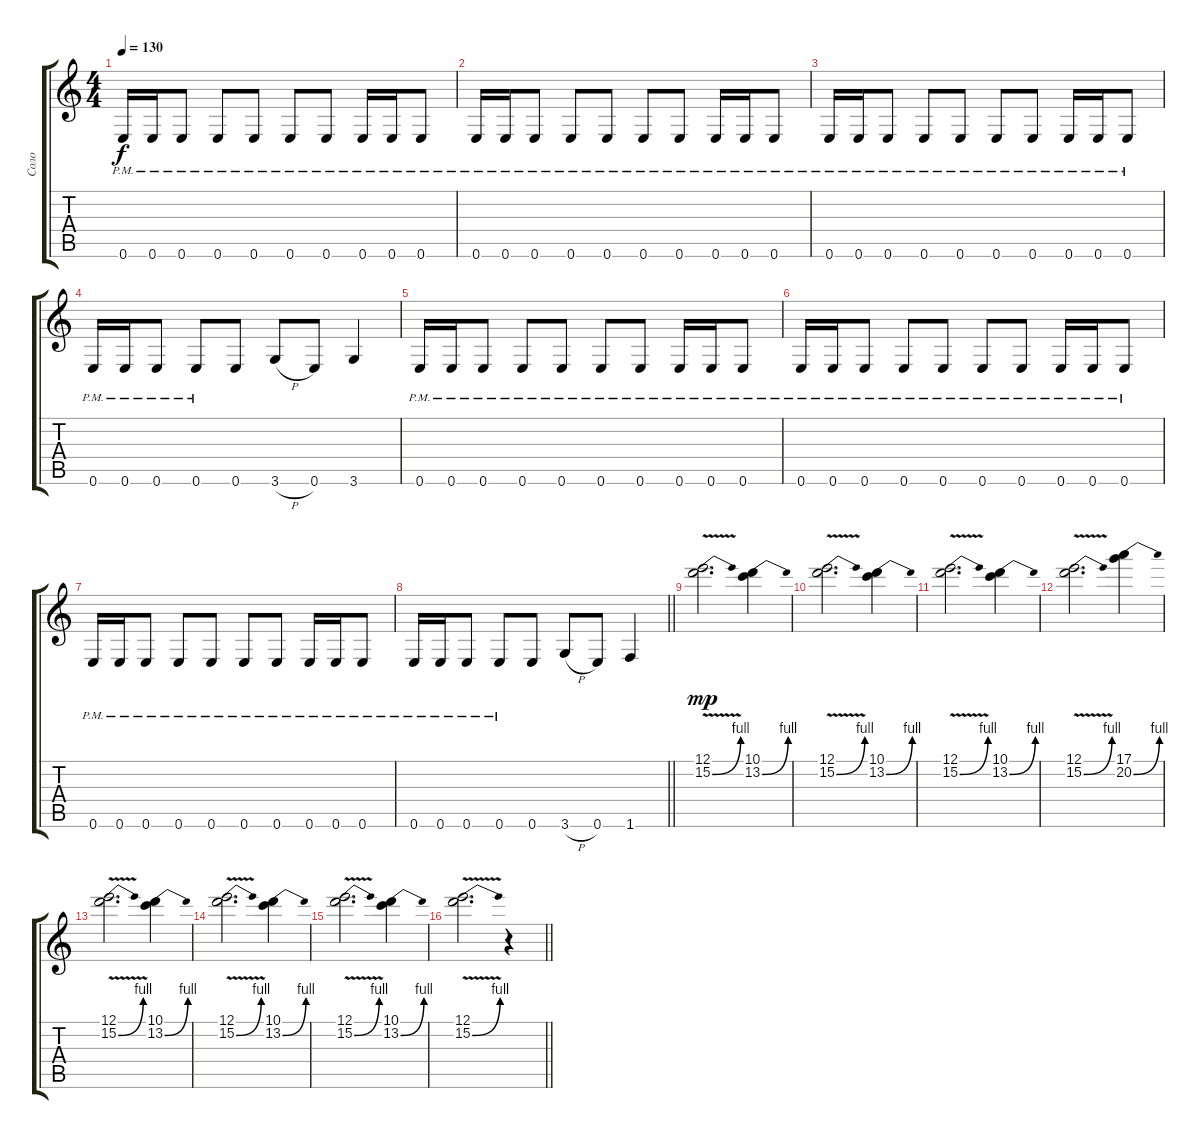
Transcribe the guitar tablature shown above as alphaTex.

\track ("Соло" "Соло") {instrument distortionguitar}
\staff {score tabs}
\tuning (E4 B3 G3 D3 A2 E2) {hide}
\ts (4 4)
\tempo 130
\clef g2
\ks c
0.6{pm}.16{dy f} 0.6{pm}.16 0.6{pm}.8 0.6{pm}.8 0.6{pm}.8 0.6{pm}.8 0.6{pm}.8 0.6{pm}.16 0.6{pm}.16 0.6{pm}.8 |
0.6{pm}.16 0.6{pm}.16 0.6{pm}.8 0.6{pm}.8 0.6{pm}.8 0.6{pm}.8 0.6{pm}.8 0.6{pm}.16 0.6{pm}.16 0.6{pm}.8 |
0.6{pm}.16 0.6{pm}.16 0.6{pm}.8 0.6{pm}.8 0.6{pm}.8 0.6{pm}.8 0.6{pm}.8 0.6{pm}.16 0.6{pm}.16 0.6{pm}.8 |
0.6{pm}.16 0.6{pm}.16 0.6{pm}.8 0.6{pm}.8 0.6.8 3.6{h}.8 0.6.8 3.6.4 |
0.6{pm}.16 0.6{pm}.16 0.6{pm}.8 0.6{pm}.8 0.6{pm}.8 0.6{pm}.8 0.6{pm}.8 0.6{pm}.16 0.6{pm}.16 0.6{pm}.8 |
0.6{pm}.16 0.6{pm}.16 0.6{pm}.8 0.6{pm}.8 0.6{pm}.8 0.6{pm}.8 0.6{pm}.8 0.6{pm}.16 0.6{pm}.16 0.6{pm}.8 |
0.6{pm}.16 0.6{pm}.16 0.6{pm}.8 0.6{pm}.8 0.6{pm}.8 0.6{pm}.8 0.6{pm}.8 0.6{pm}.16 0.6{pm}.16 0.6{pm}.8 |
\barLineRight lightlight
0.6{pm}.16 0.6{pm}.16 0.6{pm}.8 0.6{pm}.8 0.6.8 3.6{h}.8 0.6.8 1.6.4 |
(12.1 15.2{be (bend 0 0 60 4) v}).2{d dy mp} (10.1 13.2{be (bend 0 0 60 4)}).4 |
(12.1 15.2{be (bend 0 0 60 4) v}).2{d} (10.1 13.2{be (bend 0 0 60 4)}).4 |
(12.1 15.2{be (bend 0 0 60 4) v}).2{d} (10.1 13.2{be (bend 0 0 60 4)}).4 |
(12.1 15.2{be (bend 0 0 60 4) v}).2{d} (17.1 20.2{be (bend 0 0 60 4)}).4 |
(12.1 15.2{be (bend 0 0 60 4) v}).2{d} (10.1 13.2{be (bend 0 0 60 4)}).4 |
(12.1 15.2{be (bend 0 0 60 4) v}).2{d} (10.1 13.2{be (bend 0 0 60 4)}).4 |
(12.1 15.2{be (bend 0 0 60 4) v}).2{d} (10.1 13.2{be (bend 0 0 60 4)}).4 |
\barLineRight lightlight
(12.1 15.2{be (bend 0 0 60 4) v}).2{d} r.4
